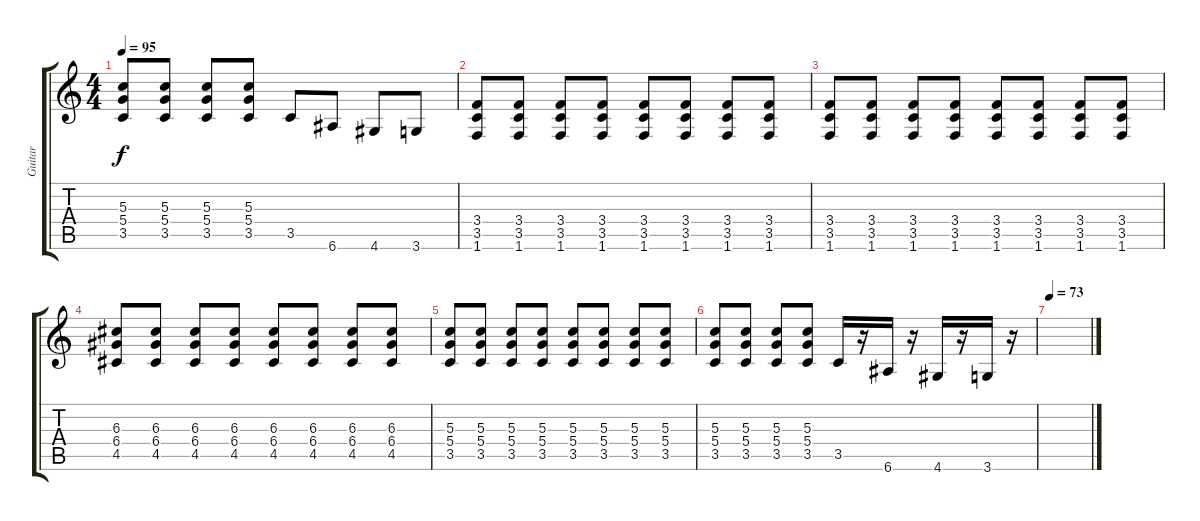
\track ("Guitar " "Guitar ") {instrument distortionguitar}
\staff {score tabs}
\tuning (E4 B3 G3 D3 A2 E2) {hide}
\ts (4 4)
\tempo 95
\clef g2
\ks c
(5.3 5.4 3.5).8{dy f} (5.3 5.4 3.5).8 (5.3 5.4 3.5).8 (5.3 5.4 3.5).8 3.5.8 6.6.8 4.6.8 3.6.8 |
(3.4 3.5 1.6).8 (3.4 3.5 1.6).8 (3.4 3.5 1.6).8 (3.4 3.5 1.6).8 (3.4 3.5 1.6).8 (3.4 3.5 1.6).8 (3.4 3.5 1.6).8 (3.4 3.5 1.6).8 |
(3.4 3.5 1.6).8 (3.4 3.5 1.6).8 (3.4 3.5 1.6).8 (3.4 3.5 1.6).8 (3.4 3.5 1.6).8 (3.4 3.5 1.6).8 (3.4 3.5 1.6).8 (3.4 3.5 1.6).8 |
(6.3 6.4 4.5).8 (6.3 6.4 4.5).8 (6.3 6.4 4.5).8 (6.3 6.4 4.5).8 (6.3 6.4 4.5).8 (6.3 6.4 4.5).8 (6.3 6.4 4.5).8 (6.3 6.4 4.5).8 |
(5.3 5.4 3.5).8 (5.3 5.4 3.5).8 (5.3 5.4 3.5).8 (5.3 5.4 3.5).8 (5.3 5.4 3.5).8 (5.3 5.4 3.5).8 (5.3 5.4 3.5).8 (5.3 5.4 3.5).8 |
(5.3 5.4 3.5).8 (5.3 5.4 3.5).8 (5.3 5.4 3.5).8 (5.3 5.4 3.5).8 3.5.16 r.16 6.6.16 r.16 4.6.16 r.16 3.6.16 r.16 |
\tempo 73
